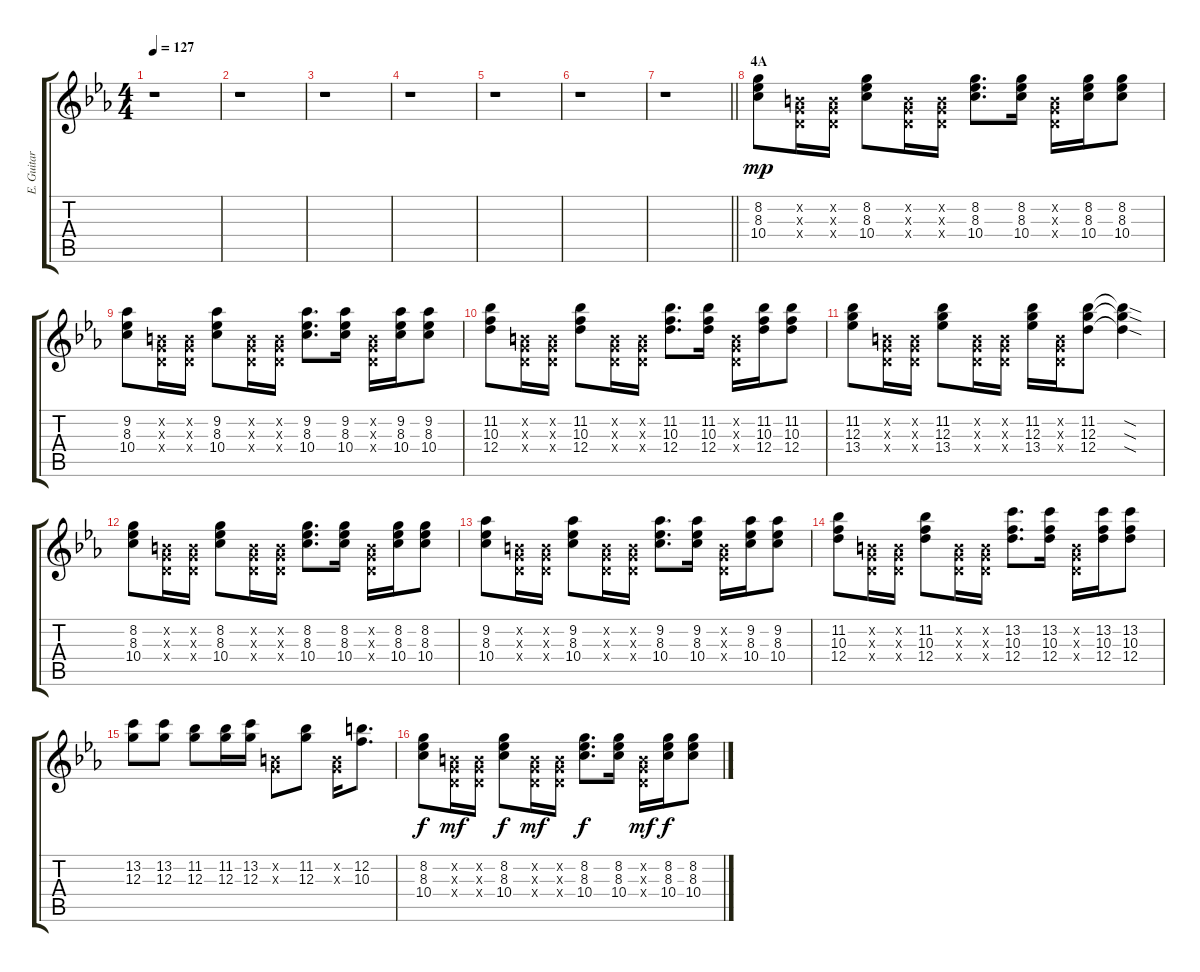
\track ("E. Guitar I" "E. Guitar ") {instrument electricguitarclean}
\staff {score tabs}
\tuning (E4 B3 G3 D3 A2 E2) {hide}
\ts (4 4)
\tempo 127
\clef g2
\ks eb
r.1{dy f} |
r.1 |
r.1 |
r.1 |
r.1 |
r.1 |
\barLineRight lightlight
r.1 |
\section ("" "4A")
(8.2 8.3 10.4).8{dy mp} (0.2{x} 0.3{x} 0.4{x}).16 (0.2{x} 0.3{x} 0.4{x}).16 (8.2 8.3 10.4).8 (0.2{x} 0.3{x} 0.4{x}).16 (0.2{x} 0.3{x} 0.4{x}).16 (8.2 8.3 10.4).8{d} (8.2 8.3 10.4).16 (0.2{x} 0.3{x} 0.4{x}).16 (8.2 8.3 10.4).16 (8.2 8.3 10.4).8 |
(9.2 8.3 10.4).8 (0.2{x} 0.3{x} 0.4{x}).16 (0.2{x} 0.3{x} 0.4{x}).16 (9.2 8.3 10.4).8 (0.2{x} 0.3{x} 0.4{x}).16 (0.2{x} 0.3{x} 0.4{x}).16 (9.2 8.3 10.4).8{d} (9.2 8.3 10.4).16 (0.2{x} 0.3{x} 0.4{x}).16 (9.2 8.3 10.4).16 (9.2 8.3 10.4).8 |
(11.2 10.3 12.4).8 (0.2{x} 0.3{x} 0.4{x}).16 (0.2{x} 0.3{x} 0.4{x}).16 (11.2 10.3 12.4).8 (0.2{x} 0.3{x} 0.4{x}).16 (0.2{x} 0.3{x} 0.4{x}).16 (11.2 10.3 12.4).8{d} (11.2 10.3 12.4).16 (0.2{x} 0.3{x} 0.4{x}).16 (11.2 10.3 12.4).16 (11.2 10.3 12.4).8 |
(11.2 12.3 13.4).8 (0.2{x} 0.3{x} 0.4{x}).16 (0.2{x} 0.3{x} 0.4{x}).16 (11.2 12.3 13.4).8 (0.2{x} 0.3{x} 0.4{x}).16 (0.2{x} 0.3{x} 0.4{x}).16 (11.2 12.3 13.4).16 (0.2{x} 0.3{x} 0.4{x}).16 (11.2 12.3 12.4).8 (11.2{sod t} 12.3{sod t} 12.4{sod t}).4 |
(8.2 8.3 10.4).8 (0.2{x} 0.3{x} 0.4{x}).16 (0.2{x} 0.3{x} 0.4{x}).16 (8.2 8.3 10.4).8 (0.2{x} 0.3{x} 0.4{x}).16 (0.2{x} 0.3{x} 0.4{x}).16 (8.2 8.3 10.4).8{d} (8.2 8.3 10.4).16 (0.2{x} 0.3{x} 0.4{x}).16 (8.2 8.3 10.4).16 (8.2 8.3 10.4).8 |
(9.2 8.3 10.4).8 (0.2{x} 0.3{x} 0.4{x}).16 (0.2{x} 0.3{x} 0.4{x}).16 (9.2 8.3 10.4).8 (0.2{x} 0.3{x} 0.4{x}).16 (0.2{x} 0.3{x} 0.4{x}).16 (9.2 8.3 10.4).8{d} (9.2 8.3 10.4).16 (0.2{x} 0.3{x} 0.4{x}).16 (9.2 8.3 10.4).16 (9.2 8.3 10.4).8 |
(11.2 10.3 12.4).8 (0.2{x} 0.3{x} 0.4{x}).16 (0.2{x} 0.3{x} 0.4{x}).16 (11.2 10.3 12.4).8 (0.2{x} 0.3{x} 0.4{x}).16 (0.2{x} 0.3{x} 0.4{x}).16 (13.2 10.3 12.4).8{d} (13.2 10.3 12.4).16 (0.2{x} 0.3{x} 0.4{x}).16 (13.2 10.3 12.4).16 (13.2 10.3 12.4).8 |
(13.2 12.3).8 (13.2 12.3).8 (11.2 12.3).8 (11.2 12.3).16 (13.2 12.3).16 (0.2{x} 0.3{x}).8 (11.2 12.3).8 (0.2{x} 0.3{x}).16 (12.2 10.3).8{d} |
(8.2 8.3 10.4).8{dy f} (0.2{x} 0.3{x} 0.4{x}).16{dy mf} (0.2{x} 0.3{x} 0.4{x}).16 (8.2 8.3 10.4).8{dy f} (0.2{x} 0.3{x} 0.4{x}).16{dy mf} (0.2{x} 0.3{x} 0.4{x}).16 (8.2 8.3 10.4).8{d dy f} (8.2 8.3 10.4).16 (0.2{x} 0.3{x} 0.4{x}).16{dy mf} (8.2 8.3 10.4).16{dy f} (8.2 8.3 10.4).8
